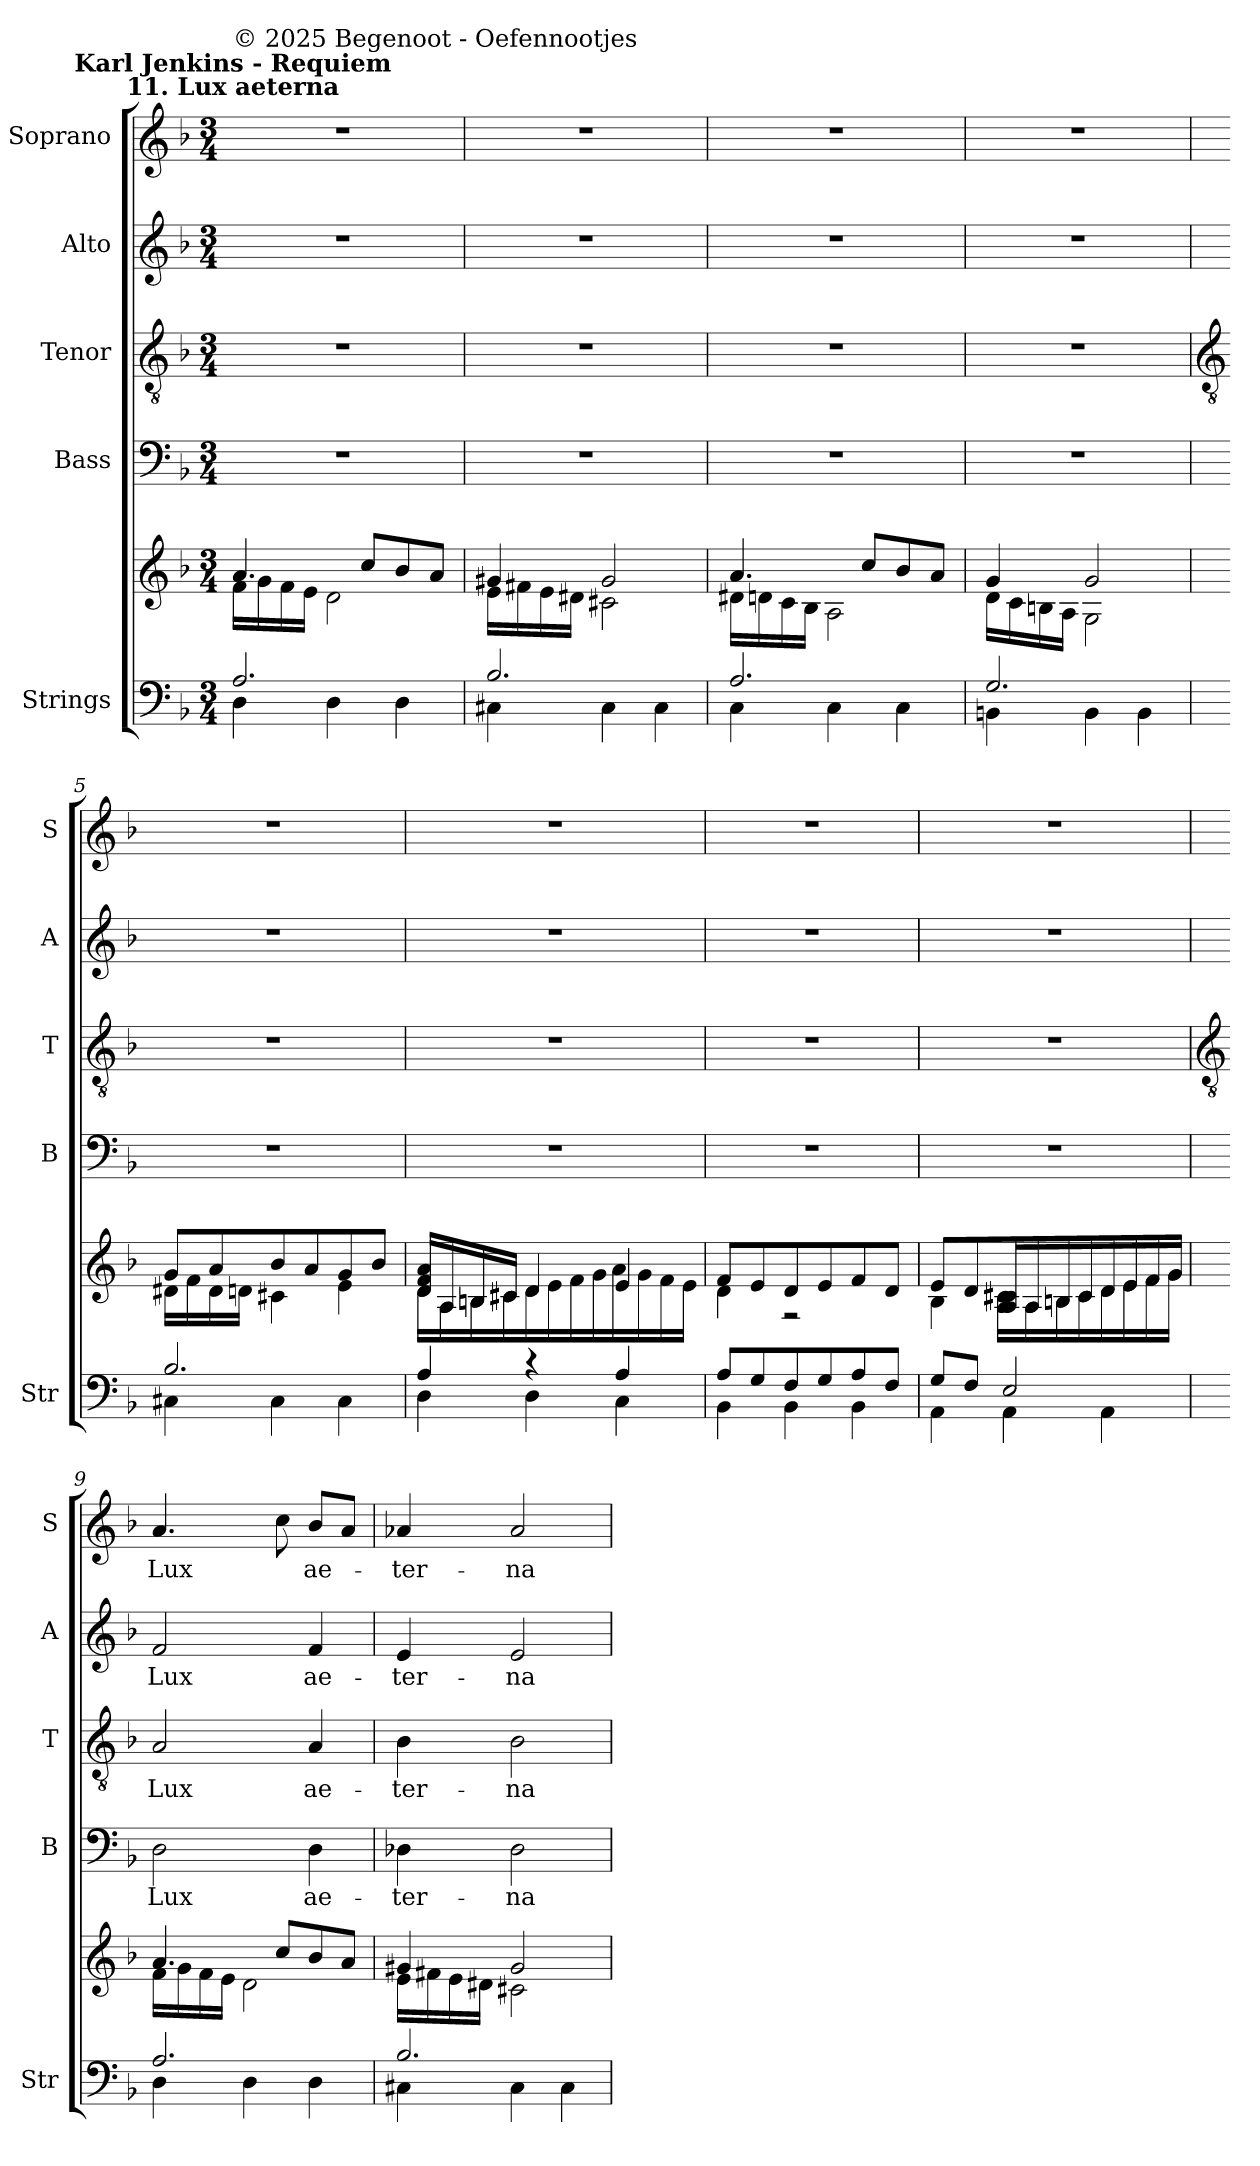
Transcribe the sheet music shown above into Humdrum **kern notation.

**kern	**kern	**kern	**text	**kern	**text	**kern	**text	**kern	**text
*part5	*part5	*part4	*part4	*part3	*part3	*part2	*part2	*part1	*part1
*staff6	*staff5	*staff4	*staff4	*staff3	*staff3	*staff2	*staff2	*staff1	*staff1
*I"Strings	*	*I"Bass	*	*I"Tenor	*	*I"Alto	*	*I"Soprano	*
*I'Str	*	*I'B	*	*I'T	*	*I'A	*	*I'S	*
*clefF4	*clefG2	*clefF4	*	*clefGv2	*	*clefG2	*	*clefG2	*
*k[b-]	*k[b-]	*k[b-]	*	*k[b-]	*	*k[b-]	*	*k[b-]	*
*F:	*F:	*F:	*	*F:	*	*F:	*	*F:	*
*M3/4	*M3/4	*M3/4	*	*M3/4	*	*M3/4	*	*M3/4	*
=1	=1	=1	=1	=1	=1	=1	=1	=1	=1
*^	*^	*	*	*	*	*	*	*	*
!	!	!	!	!	!	!	!	!	!	!LO:TX:a:B:cj:t=Karl Jenkins - Requiem\n11. Lux aeterna	!
!	!	!	!	!	!	!	!	!	!	!LO:TX:a:t=© 2025 Begenoot  -  Oefennootjes	!
!	!	!	!	!LO:N:vis=1	!	!LO:N:vis=1	!	!LO:N:vis=1	!	!LO:N:vis=1	!
2.A/	4D\	4.a/	16f\LL	2.r	.	2.r	.	2.r	.	2.r	.
.	.	.	16g\	.	.	.	.	.	.	.	.
.	.	.	16f\	.	.	.	.	.	.	.	.
.	.	.	16e\JJ	.	.	.	.	.	.	.	.
.	4D\	.	2d\	.	.	.	.	.	.	.	.
.	.	8cc/L	.	.	.	.	.	.	.	.	.
.	4D\	8b-/	.	.	.	.	.	.	.	.	.
.	.	8a/J	.	.	.	.	.	.	.	.	.
=2	=2	=2	=2	=2	=2	=2	=2	=2	=2	=2	=2
!	!	!	!	!LO:N:vis=1	!	!LO:N:vis=1	!	!LO:N:vis=1	!	!LO:N:vis=1	!
2.B-/	4C#X\	4g#X/	16e\LL	2.r	.	2.r	.	2.r	.	2.r	.
.	.	.	16f#X\	.	.	.	.	.	.	.	.
.	.	.	16e\	.	.	.	.	.	.	.	.
.	.	.	16d#X\JJ	.	.	.	.	.	.	.	.
.	4C#\	2g#/	2c#X\	.	.	.	.	.	.	.	.
.	4C#\	.	.	.	.	.	.	.	.	.	.
=3	=3	=3	=3	=3	=3	=3	=3	=3	=3	=3	=3
!	!	!	!	!LO:N:vis=1	!	!LO:N:vis=1	!	!LO:N:vis=1	!	!LO:N:vis=1	!
2.A/	4C\	4.a/	16d#X\LL	2.r	.	2.r	.	2.r	.	2.r	.
.	.	.	16dn\	.	.	.	.	.	.	.	.
.	.	.	16c\	.	.	.	.	.	.	.	.
.	.	.	16B-\JJ	.	.	.	.	.	.	.	.
.	4C\	.	2A\	.	.	.	.	.	.	.	.
.	.	8cc/L	.	.	.	.	.	.	.	.	.
.	4C\	8b-/	.	.	.	.	.	.	.	.	.
.	.	8a/J	.	.	.	.	.	.	.	.	.
=4	=4	=4	=4	=4	=4	=4	=4	=4	=4	=4	=4
!	!	!	!	!LO:N:vis=1	!	!LO:N:vis=1	!	!LO:N:vis=1	!	!LO:N:vis=1	!
2.G/	4BBn\	4g/	16d\LL	2.r	.	2.r	.	2.r	.	2.r	.
.	.	.	16c\	.	.	.	.	.	.	.	.
.	.	.	16Bn\	.	.	.	.	.	.	.	.
.	.	.	16A\JJ	.	.	.	.	.	.	.	.
.	4BB\	2g/	2G\	.	.	.	.	.	.	.	.
.	4BB\	.	.	.	.	.	.	.	.	.	.
!!LO:LB:g=z
=5	=5	=5	=5	=5	=5	=5	=5	=5	=5	=5	=5
*	*	*	*	*	*	*clefGv2	*	*	*	*	*
!	!	!	!	!LO:N:vis=1	!	!LO:N:vis=1	!	!LO:N:vis=1	!	!LO:N:vis=1	!
2.B-/	4C#X\	8g/L	16d#X\LL	2.r	.	2.r	.	2.r	.	2.r	.
.	.	.	16f\	.	.	.	.	.	.	.	.
.	.	8a/	16d#\	.	.	.	.	.	.	.	.
.	.	.	16dn\JJ	.	.	.	.	.	.	.	.
.	4C#\	8b-/	4c#X\	.	.	.	.	.	.	.	.
.	.	8a/	.	.	.	.	.	.	.	.	.
.	4C#\	8g/	4e\	.	.	.	.	.	.	.	.
.	.	8b-/J	.	.	.	.	.	.	.	.	.
=6	=6	=6	=6	=6	=6	=6	=6	=6	=6	=6	=6
!	!	!	!	!LO:N:vis=1	!	!LO:N:vis=1	!	!LO:N:vis=1	!	!LO:N:vis=1	!
4A/	4D\	16d/ 16f/ 16a/LL	16d\LL	2.r	.	2.r	.	2.r	.	2.r	.
.	.	16A/	16A\	.	.	.	.	.	.	.	.
.	.	16Bn/	16Bn\	.	.	.	.	.	.	.	.
.	.	16c#X/JJ	16c#X\	.	.	.	.	.	.	.	.
4r	4D\	4d/	16d\	.	.	.	.	.	.	.	.
.	.	.	16e\	.	.	.	.	.	.	.	.
.	.	.	16f\	.	.	.	.	.	.	.	.
.	.	.	16g\	.	.	.	.	.	.	.	.
4A/	4C\	4e/	16a\	.	.	.	.	.	.	.	.
.	.	.	16g\	.	.	.	.	.	.	.	.
.	.	.	16f\	.	.	.	.	.	.	.	.
.	.	.	16e\JJ	.	.	.	.	.	.	.	.
=7	=7	=7	=7	=7	=7	=7	=7	=7	=7	=7	=7
!	!	!	!	!LO:N:vis=1	!	!LO:N:vis=1	!	!LO:N:vis=1	!	!LO:N:vis=1	!
8A/L	4BB-\	8f/L	4d\	2.r	.	2.r	.	2.r	.	2.r	.
8G/	.	8e/	.	.	.	.	.	.	.	.	.
8F/	4BB-\	8d/	2r	.	.	.	.	.	.	.	.
8G/	.	8e/	.	.	.	.	.	.	.	.	.
8A/	4BB-\	8f/	.	.	.	.	.	.	.	.	.
8F/J	.	8d/J	.	.	.	.	.	.	.	.	.
=8	=8	=8	=8	=8	=8	=8	=8	=8	=8	=8	=8
!	!	!	!	!LO:N:vis=1	!	!LO:N:vis=1	!	!LO:N:vis=1	!	!LO:N:vis=1	!
8G/L	4AA\	8e/L	4B-\	2.r	.	2.r	.	2.r	.	2.r	.
8F/J	.	8d/	.	.	.	.	.	.	.	.	.
2E/	4AA\	16A/ 16c#X/L	16A\ 16c#X\LL	.	.	.	.	.	.	.	.
.	.	16A/	16A\	.	.	.	.	.	.	.	.
.	.	16Bn/	16Bn\	.	.	.	.	.	.	.	.
.	.	16c#/	16c#\	.	.	.	.	.	.	.	.
.	4AA\	16d/	16d\	.	.	.	.	.	.	.	.
.	.	16e/	16e\	.	.	.	.	.	.	.	.
.	.	16f/	16f\	.	.	.	.	.	.	.	.
.	.	16g/JJ	16g\JJ	.	.	.	.	.	.	.	.
!!LO:LB:g=z
=9	=9	=9	=9	=9	=9	=9	=9	=9	=9	=9	=9
*	*	*	*	*	*	*clefGv2	*	*	*	*	*
!	!	!	!	!	!LO:LY:b	!	!LO:LY:b	!	!LO:LY:b	!	!LO:LY:b
2.A/	4D\	4.a/	16f\LL	2D	Lux	2A	Lux	2f	Lux	4.a	Lux
.	.	.	16g\	.	.	.	.	.	.	.	.
.	.	.	16f\	.	.	.	.	.	.	.	.
.	.	.	16e\JJ	.	.	.	.	.	.	.	.
.	4D\	.	2d\	.	.	.	.	.	.	.	.
.	.	8cc/L	.	.	.	.	.	.	.	8cc	.
!	!	!	!	!	!LO:LY:b	!	!LO:LY:b	!	!LO:LY:b	!	!LO:LY:b
.	4D\	8b-/	.	4D	ae-	4A	ae-	4f	ae-	8b-L	ae-
.	.	8a/J	.	.	.	.	.	.	.	8aJ	.
=10	=10	=10	=10	=10	=10	=10	=10	=10	=10	=10	=10
!	!	!	!	!	!LO:LY:b	!	!LO:LY:b	!	!LO:LY:b	!	!LO:LY:b
2.B-/	4C#X\	4g#X/	16e\LL	4D-X	-ter-	4B-	-ter-	4e	-ter-	4a-X	-ter-
.	.	.	16f#X\	.	.	.	.	.	.	.	.
.	.	.	16e\	.	.	.	.	.	.	.	.
.	.	.	16d#X\JJ	.	.	.	.	.	.	.	.
!	!	!	!	!	!LO:LY:b	!	!LO:LY:b	!	!LO:LY:b	!	!LO:LY:b
.	4C#\	2g#/	2c#X\	2D-	-na	2B-	-na	2e	-na	2a-	-na
.	4C#\	.	.	.	.	.	.	.	.	.	.
*v	*v	*	*	*	*	*	*	*	*	*	*
*	*v	*v	*	*	*	*	*	*	*	*
=	=	=	=	=	=	=	=	=	=
*-	*-	*-	*-	*-	*-	*-	*-	*-	*-
